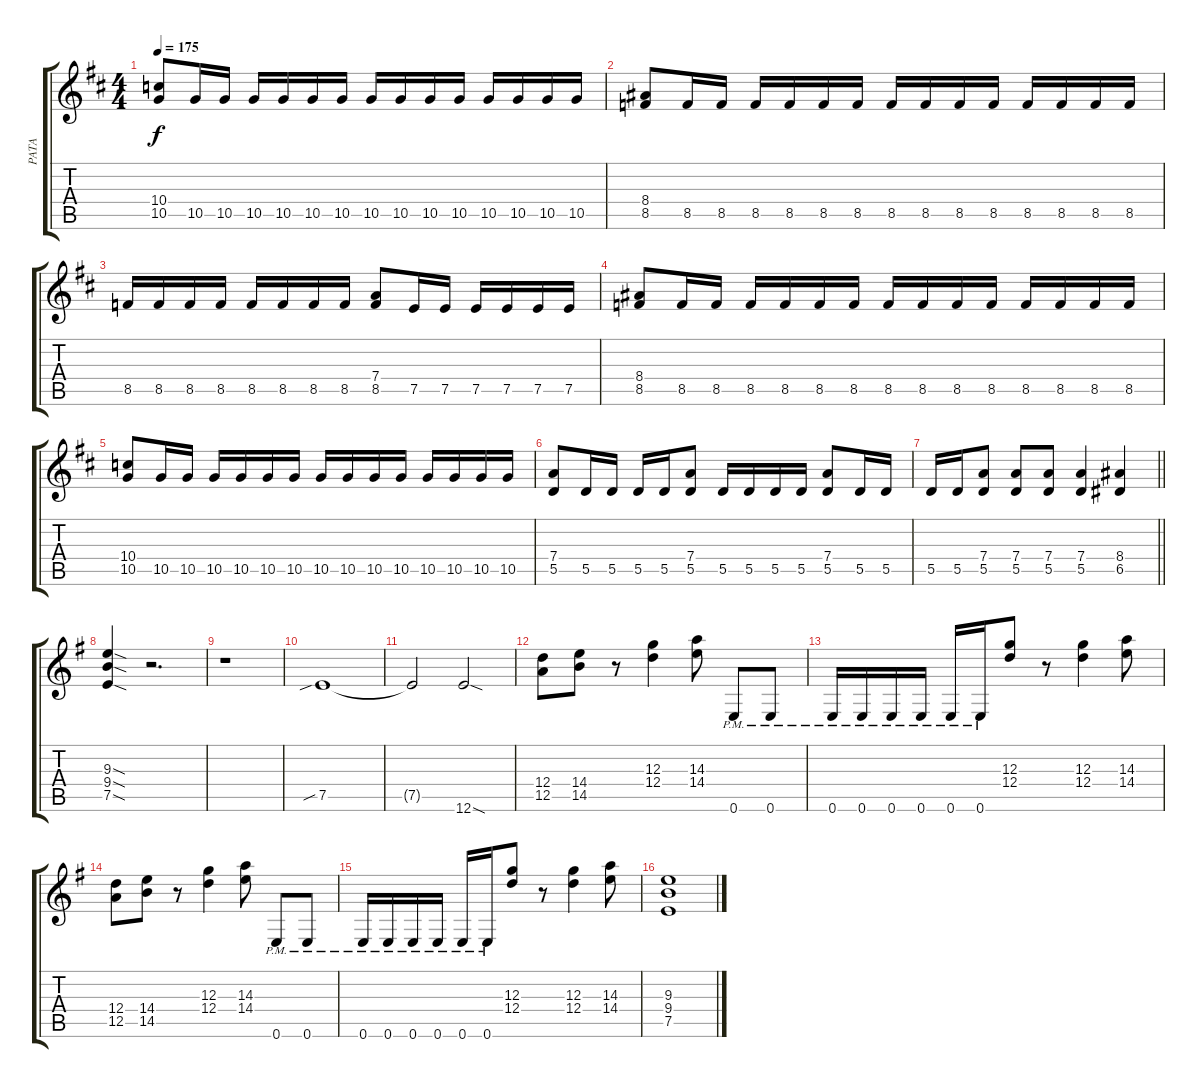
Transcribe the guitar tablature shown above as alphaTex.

\track ("PATA" "PATA") {instrument distortionguitar}
\staff {score tabs}
\tuning (E4 B3 G3 D3 A2 E2) {hide}
\ts (4 4)
\tempo 175
\clef g2
\ks d
(10.4 10.5).8{dy f} 10.5.16 10.5.16 10.5.16 10.5.16 10.5.16 10.5.16 10.5.16 10.5.16 10.5.16 10.5.16 10.5.16 10.5.16 10.5.16 10.5.16 |
(8.4 8.5).8 8.5.16 8.5.16 8.5.16 8.5.16 8.5.16 8.5.16 8.5.16 8.5.16 8.5.16 8.5.16 8.5.16 8.5.16 8.5.16 8.5.16 |
8.5.16 8.5.16 8.5.16 8.5.16 8.5.16 8.5.16 8.5.16 8.5.16 (7.4 8.5).8 7.5.16 7.5.16 7.5.16 7.5.16 7.5.16 7.5.16 |
(8.4 8.5).8 8.5.16 8.5.16 8.5.16 8.5.16 8.5.16 8.5.16 8.5.16 8.5.16 8.5.16 8.5.16 8.5.16 8.5.16 8.5.16 8.5.16 |
(10.4 10.5).8 10.5.16 10.5.16 10.5.16 10.5.16 10.5.16 10.5.16 10.5.16 10.5.16 10.5.16 10.5.16 10.5.16 10.5.16 10.5.16 10.5.16 |
(7.4 5.5).8 5.5.16 5.5.16 5.5.16 5.5.16 (7.4 5.5).8 5.5.16 5.5.16 5.5.16 5.5.16 (7.4 5.5).8 5.5.16 5.5.16 |
\barLineRight lightlight
5.5.16 5.5.16 (7.4 5.5).8 (7.4 5.5).8 (7.4 5.5).8 (7.4 5.5).4 (8.4 6.5).4 |
\ks g
(9.3{sod} 9.4{sod} 7.5{sod}).4 r.2{d} |
r.1 |
7.5{sib}.1 |
7.5{t}.2 12.6{sod}.2 |
(12.4 12.5).8 (14.4 14.5).8 r.8 (12.3 12.4).4 (14.3 14.4).8 0.6{pm}.8 0.6{pm}.8 |
0.6{pm}.16 0.6{pm}.16 0.6{pm}.16 0.6{pm}.16 0.6{pm}.16 0.6{pm}.16 (12.3 12.4).8 r.8 (12.3 12.4).4 (14.3 14.4).8 |
(12.4 12.5).8 (14.4 14.5).8 r.8 (12.3 12.4).4 (14.3 14.4).8 0.6{pm}.8 0.6{pm}.8 |
0.6{pm}.16 0.6{pm}.16 0.6{pm}.16 0.6{pm}.16 0.6{pm}.16 0.6{pm}.16 (12.3 12.4).8 r.8 (12.3 12.4).4 (14.3 14.4).8 |
(9.3 9.4 7.5).1
